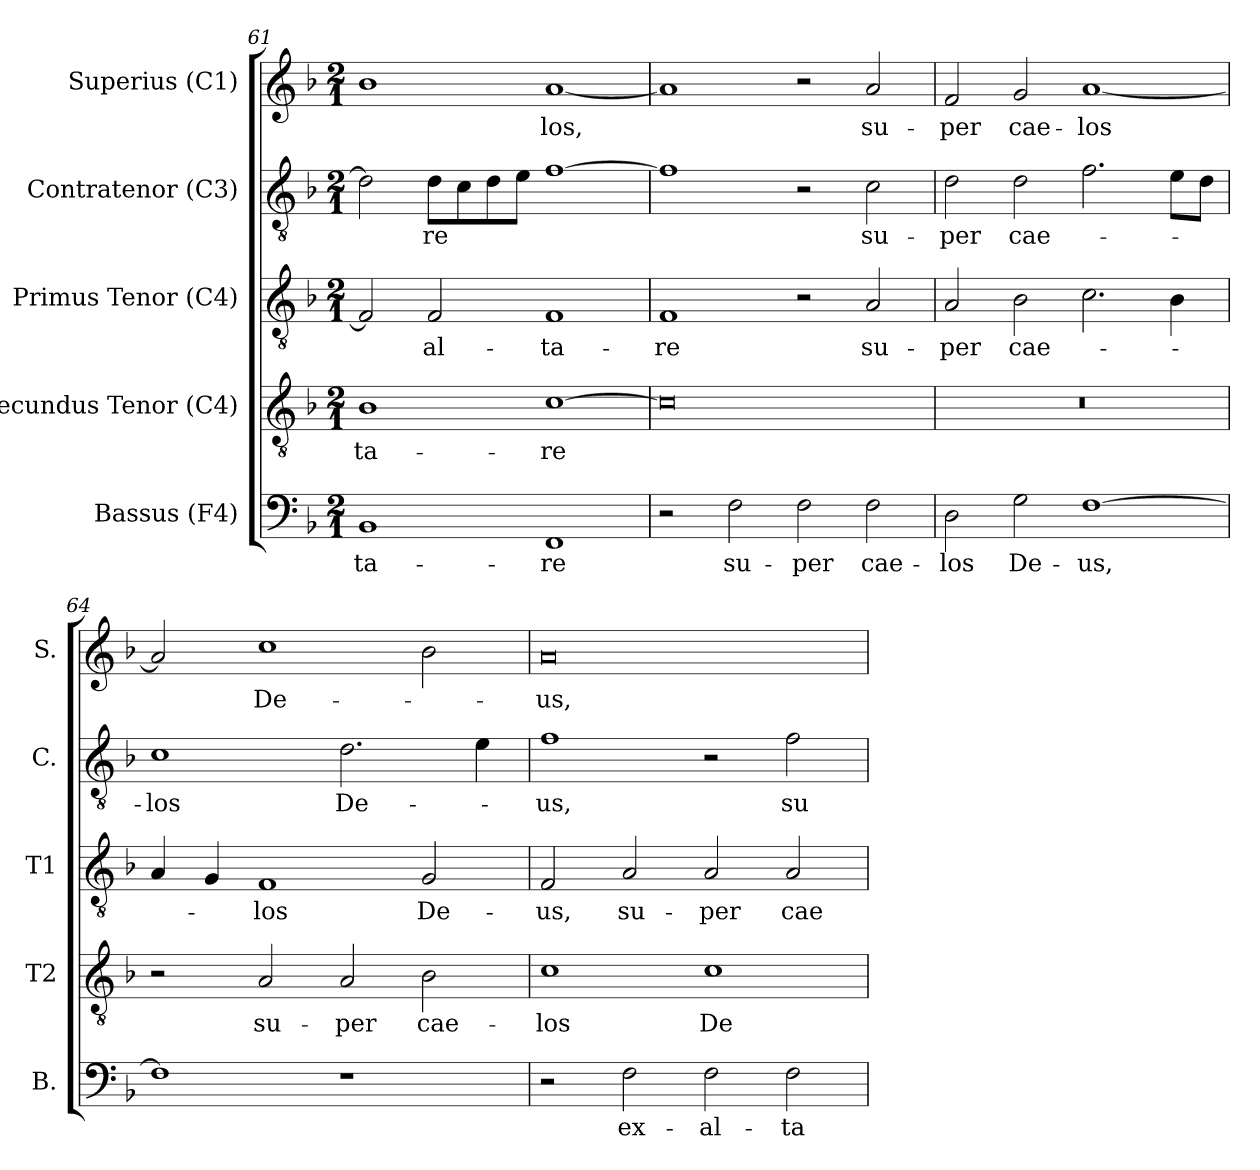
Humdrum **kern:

**kern	**text	**kern	**text	**kern	**text	**kern	**text	**kern	**text
*part5	*part5	*part4	*part4	*part3	*part3	*part2	*part2	*part1	*part1
*staff5	*staff5	*staff4	*staff4	*staff3	*staff3	*staff2	*staff2	*staff1	*staff1
*I"Bassus (F4)	*	*I"Secundus Tenor (C4)	*	*I"Primus Tenor (C4)	*	*I"Contratenor (C3)	*	*I"Superius (C1)	*
*I'B.	*	*I'T2	*	*I'T1	*	*I'C.	*	*I'S.	*
*clefF4	*	*clefGv2	*	*clefGv2	*	*clefGv2	*	*clefG2	*
*	*	*ITrd7c12	*	*ITrd7c12	*	*	*	*	*
*k[b-]	*	*k[b-]	*	*k[b-]	*	*k[b-]	*	*k[b-]	*
*F:	*	*F:	*	*F:	*	*F:	*	*F:	*
*M2/1	*	*M2/1	*	*M2/1	*	*M2/1	*	*M2/1	*
=61	=61	=61	=61	=61	=61	=61	=61	=61	=61
!	!LO:LY:b:color=#000000	!	!	!	!	!	!	!	!
!	!	!	!LO:LY:b:color=#000000	!	!	!	!	!	!
1BB-i	-ta-	1BB-i	-ta-	2FFi/]	.	2di\]	.	1b-i	.
!	!	!	!	!	!LO:LY:b:color=#000000	!	!	!	!
!	!	!	!	!	!	!	!LO:LY:b:color=#000000	!	!
.	.	.	.	2FFi/	-al-	8di\L	-re	.	.
.	.	.	.	.	.	8ci\	.	.	.
.	.	.	.	.	.	8di\	.	.	.
.	.	.	.	.	.	8ei\J	.	.	.
!	!LO:LY:b:color=#000000	!	!	!	!	!	!	!	!
!	!	!	!LO:LY:b:color=#000000	!	!	!	!	!	!
!	!	!	!	!	!LO:LY:b:color=#000000	!	!	!	!
!	!	!	!	!	!	!	!	!	!LO:LY:b:color=#000000
1FFi	-re	[1Ci	-re	1FFi	-ta-	[1fi	.	[1ai	-los,
!!LO:PB:g=z
=62	=62	=62	=62	=62	=62	=62	=62	=62	=62
!	!	!	!	!	!LO:LY:b:color=#000000	!	!	!	!
2r	.	0Ci]	.	1FFi	-re	1fi]	.	1ai]	.
!	!LO:LY:b:color=#000000	!	!	!	!	!	!	!	!
2Fi\	su-	.	.	.	.	.	.	.	.
!	!LO:LY:b:color=#000000	!	!	!	!	!	!	!	!
2Fi\	-per	.	.	2r	.	2r	.	2r	.
!	!LO:LY:b:color=#000000	!	!	!	!	!	!	!	!
!	!	!	!	!	!LO:LY:b:color=#000000	!	!	!	!
!	!	!	!	!	!	!	!LO:LY:b:color=#000000	!	!
!	!	!	!	!	!	!	!	!	!LO:LY:b:color=#000000
2Fi\	cae-	.	.	2AAi/	su-	2ci\	su-	2ai/	su-
=63	=63	=63	=63	=63	=63	=63	=63	=63	=63
!	!LO:LY:b:color=#000000	!LO:N:vis=1	!	!	!	!	!	!	!
!	!	!	!	!	!LO:LY:b:color=#000000	!	!	!	!
!	!	!	!	!	!	!	!LO:LY:b:color=#000000	!	!
!	!	!	!	!	!	!	!	!	!LO:LY:b:color=#000000
2Di\	-los	0r	.	2AAi/	-per	2di\	-per	2fi/	-per
!	!LO:LY:b:color=#000000	!	!	!	!	!	!	!	!
!	!	!	!	!	!LO:LY:b:color=#000000	!	!	!	!
!	!	!	!	!	!	!	!LO:LY:b:color=#000000	!	!
!	!	!	!	!	!	!	!	!	!LO:LY:b:color=#000000
2Gi\	De-	.	.	2BB-i\	cae-	2di\	cae-	2gi/	cae-
!	!LO:LY:b:color=#000000	!	!	!	!	!	!	!	!
!	!	!	!	!	!	!	!	!	!LO:LY:b:color=#000000
[1Fi	-us,	.	.	2.Ci\	.	2.fi\	.	[1ai	-los
.	.	.	.	4BB-i\	.	8ei\L	.	.	.
.	.	.	.	.	.	8di\J	.	.	.
=64	=64	=64	=64	=64	=64	=64	=64	=64	=64
!	!	!	!	!	!	!	!LO:LY:b:color=#000000	!	!
1Fi]	.	2r	.	4AAi/	.	1ci	-los	2ai/]	.
.	.	.	.	4GGi/	.	.	.	.	.
!	!	!	!LO:LY:b:color=#000000	!	!	!	!	!	!
!	!	!	!	!	!LO:LY:b:color=#000000	!	!	!	!
!	!	!	!	!	!	!	!	!	!LO:LY:b:color=#000000
.	.	2AAi/	su-	1FFi	-los	.	.	1cci	De-
!	!	!	!LO:LY:b:color=#000000	!	!	!	!	!	!
!	!	!	!	!	!	!	!LO:LY:b:color=#000000	!	!
1r	.	2AAi/	-per	.	.	2.di\	De-	.	.
!	!	!	!LO:LY:b:color=#000000	!	!	!	!	!	!
!	!	!	!	!	!LO:LY:b:color=#000000	!	!	!	!
.	.	2BB-i\	cae-	2GGi/	De-	.	.	2b-i\	.
.	.	.	.	.	.	4ei\	.	.	.
=65	=65	=65	=65	=65	=65	=65	=65	=65	=65
!	!	!	!LO:LY:b:color=#000000	!	!	!	!	!	!
!	!	!	!	!	!LO:LY:b:color=#000000	!	!	!	!
!	!	!	!	!	!	!	!LO:LY:b:color=#000000	!	!
!	!	!	!	!	!	!	!	!	!LO:LY:b:color=#000000
2r	.	1Ci	-los	2FFi/	-us,	1fi	-us,	0ai	-us,
!	!LO:LY:b:color=#000000	!	!	!	!	!	!	!	!
!	!	!	!	!	!LO:LY:b:color=#000000	!	!	!	!
2Fi\	ex-	.	.	2AAi/	su-	.	.	.	.
!	!LO:LY:b:color=#000000	!	!	!	!	!	!	!	!
!	!	!	!LO:LY:b:color=#000000	!	!	!	!	!	!
!	!	!	!	!	!LO:LY:b:color=#000000	!	!	!	!
2Fi\	-al-	1Ci	De-	2AAi/	-per	2r	.	.	.
!	!LO:LY:b:color=#000000	!	!	!	!	!	!	!	!
!	!	!	!	!	!LO:LY:b:color=#000000	!	!	!	!
!	!	!	!	!	!	!	!LO:LY:b:color=#000000	!	!
2Fi\	-ta-	.	.	2AAi/	cae-	2fi\	su-	.	.
=	=	=	=	=	=	=	=	=	=
*-	*-	*-	*-	*-	*-	*-	*-	*-	*-
